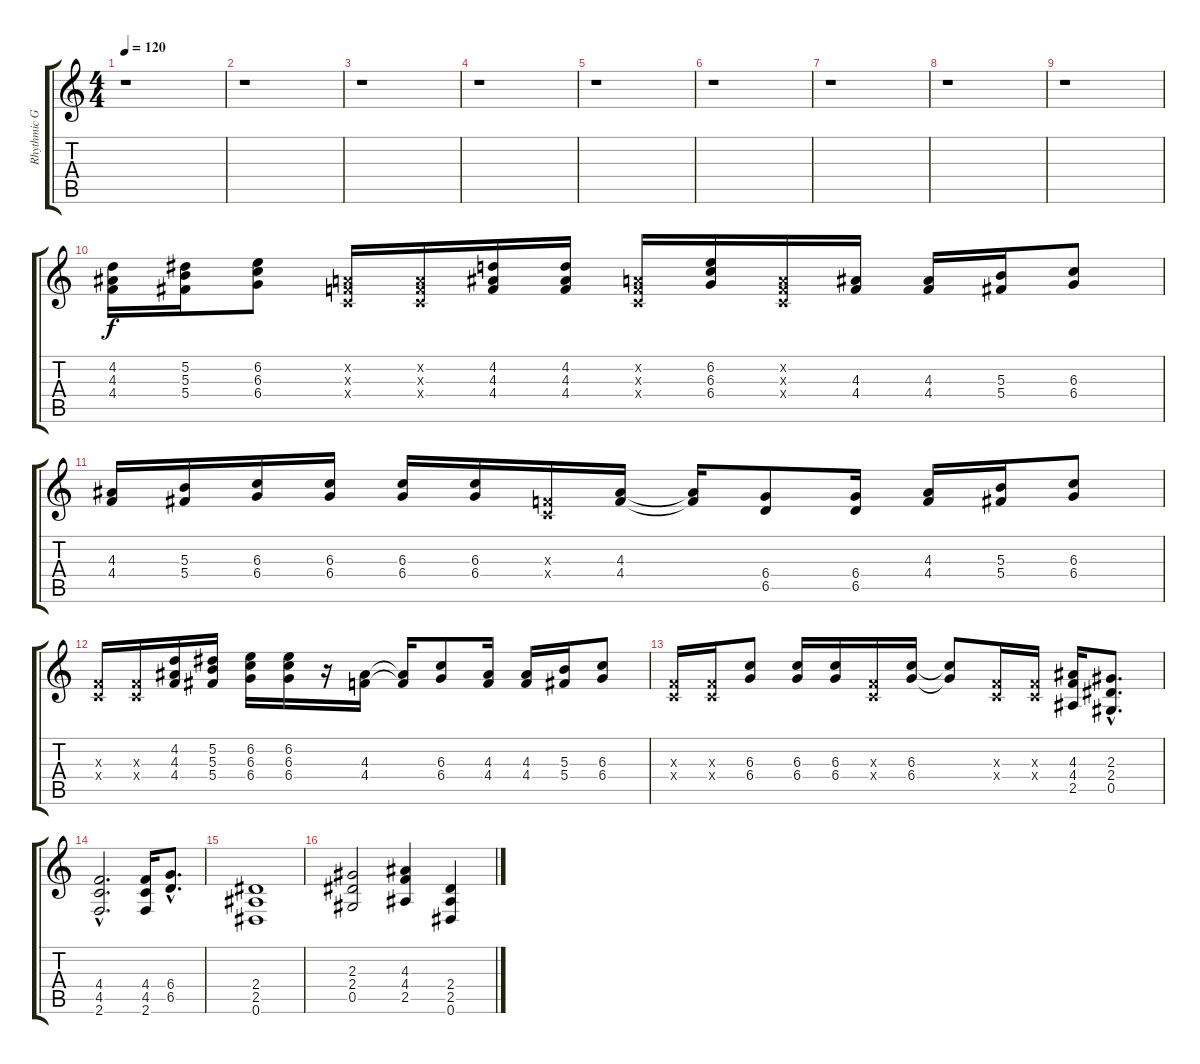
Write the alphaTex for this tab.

\track ("Rhythmic Guitar" "Rhythmic G") {instrument distortionguitar}
\staff {score tabs}
\tuning (Eb4 Bb3 Gb3 Db3 Ab2 Eb2) {hide}
\ts (4 4)
\tempo 120
\clef g2
\ks c
r.1{dy f} |
r.1 |
r.1 |
r.1 |
r.1 |
r.1 |
r.1 |
r.1 |
r.1 |
(4.2 4.3 4.4).16 (5.2 5.3 5.4).16 (6.2 6.3 6.4).8 (-1.2{x} -1.3{x} -1.4{x}).16 (-1.2{x} -1.3{x} -1.4{x}).16 (4.2 4.3 4.4).16 (4.2 4.3 4.4).16 (-1.2{x} -1.3{x} -1.4{x}).16 (6.2 6.3 6.4).16 (-1.2{x} -1.3{x} -1.4{x}).16 (4.3 4.4).16 (4.3 4.4).16 (5.3 5.4).16 (6.3 6.4).8 |
(4.3 4.4).16 (5.3 5.4).16 (6.3 6.4).16 (6.3 6.4).16 (6.3 6.4).16 (6.3 6.4).16 (-1.3{x} -1.4{x}).16 (4.3 4.4).16 (4.3{t} 4.4{t}).16 (6.4 6.5).8 (6.4 6.5).16 (4.3 4.4).16 (5.3 5.4).16 (6.3 6.4).8 |
(-1.3{x} -1.4{x}).16 (-1.3{x} -1.4{x}).16 (4.2 4.3 4.4).16 (5.2 5.3 5.4).16 (6.2 6.3 6.4).16 (6.2 6.3 6.4).16 r.16 (4.3 4.4).16 (4.3{t} 4.4{t}).16 (6.3 6.4).8 (4.3 4.4).16 (4.3 4.4).16 (5.3 5.4).16 (6.3 6.4).8 |
(-1.3{x} -1.4{x}).16 (-1.3{x} -1.4{x}).16 (6.3 6.4).8 (6.3 6.4).16 (6.3 6.4).16 (-1.3{x} -1.4{x}).16 (6.3 6.4).16 (6.3{t} 6.4{t}).8 (-1.3{x} -1.4{x}).16 (-1.3{x} -1.4{x}).16 (4.3 4.4 2.5).16 (2.3{hac} 2.4{hac} 0.5{hac}).8{d} |
(4.4{hac} 4.5{hac} 2.6{hac}).2{d} (4.4 4.5 2.6).16 (6.4{hac} 6.5{hac}).8{d} |
(2.4 2.5 0.6).1 |
(2.3 2.4 0.5).2 (4.3 4.4 2.5).4 (2.4 2.5 0.6).4
